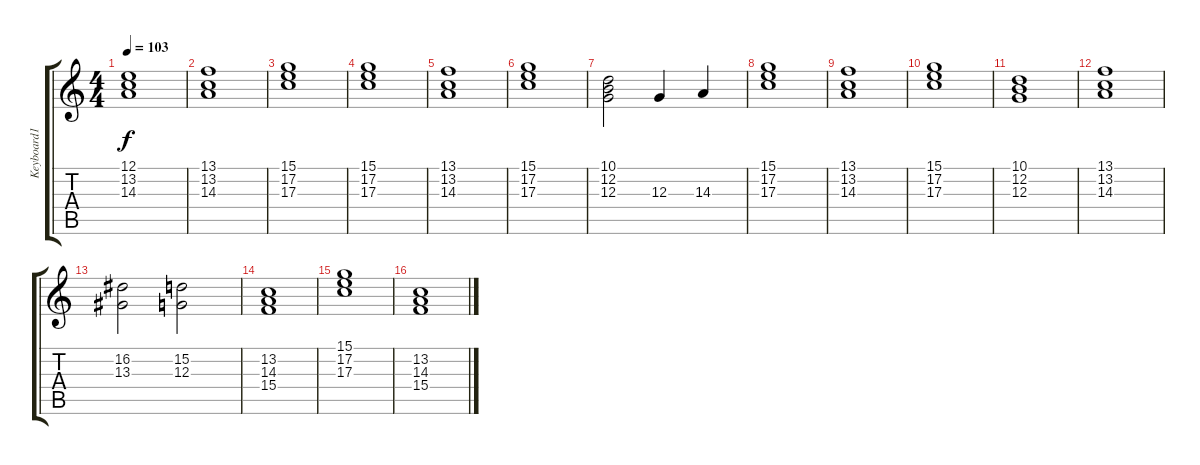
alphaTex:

\track ("Keyboard1" "Keyboard1") {instrument stringensemble1}
\staff {score tabs}
\tuning (E4 B3 G3 D3 A2 E2) {hide}
\ts (4 4)
\tempo 103
\clef g2
\ks c
(12.1 13.2 14.3).1{dy f} |
(13.1 13.2 14.3).1 |
(15.1 17.2 17.3).1 |
(15.1 17.2 17.3).1 |
(13.1 13.2 14.3).1 |
(15.1 17.2 17.3).1 |
(10.1 12.2 12.3).2 12.3.4 14.3.4 |
(15.1 17.2 17.3).1 |
(13.1 13.2 14.3).1 |
(15.1 17.2 17.3).1 |
(10.1 12.2 12.3).1 |
(13.1 13.2 14.3).1 |
(16.2 13.3).2 (15.2 12.3).2 |
(13.2 14.3 15.4).1 |
(15.1 17.2 17.3).1 |
(13.2 14.3 15.4).1
